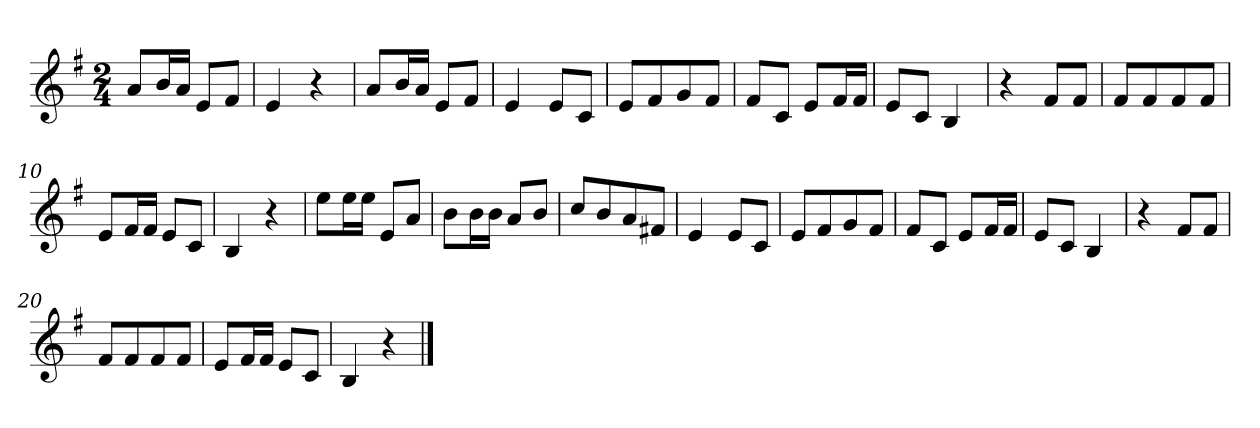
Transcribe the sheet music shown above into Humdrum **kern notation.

**kern
*part1
*staff1
*clefG2
*k[f#]
*G:
*M2/4
=1
8aL
16bL
16aJJ
8eL
8f#J
=2
4e
4r
=3
8aL
16bL
16aJJ
8eL
8f#J
=4
4e
8eL
8cJ
=5
8eL
8f#
8g
8f#J
=6
8f#L
8cJ
8eL
16f#L
16f#JJ
=7
8eL
8cJ
4B
=8
4r
8f#L
8f#J
=9
8f#L
8f#
8f#
8f#J
=10
8eL
16f#L
16f#JJ
8eL
8cJ
=11
4B
4r
=12
8eeL
16eeL
16eeJJ
8eL
8aJ
=13
8bL
16bL
16bJJ
8aL
8bJ
=14
8ccL
8b
8a
8f#XJ
=15
4e
8eL
8cJ
=16
8eL
8f#
8g
8f#J
=17
8f#L
8cJ
8eL
16f#L
16f#JJ
=18
8eL
8cJ
4B
=19
4r
8f#L
8f#J
=20
8f#L
8f#
8f#
8f#J
=21
8eL
16f#L
16f#JJ
8eL
8cJ
=22
4B
4r
==
*-
